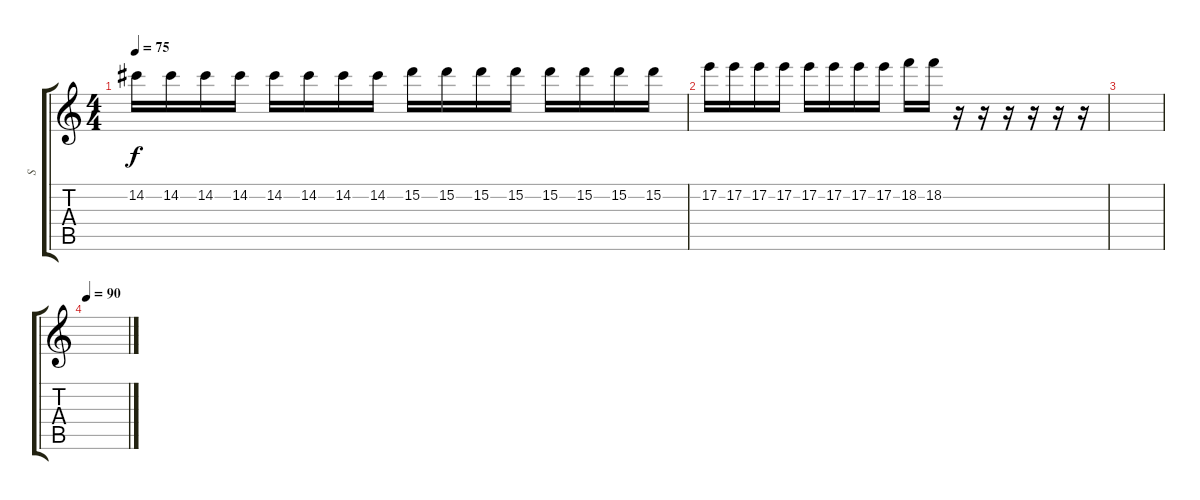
\track ("S" "S") {instrument distortionguitar}
\staff {score tabs}
\tuning (E4 B3 G3 D3 A2 E2) {hide}
\ts (4 4)
\tempo 75
\clef g2
\ks c
14.2.16{dy f} 14.2.16 14.2.16 14.2.16 14.2.16 14.2.16 14.2.16 14.2.16 15.2.16 15.2.16 15.2.16 15.2.16 15.2.16 15.2.16 15.2.16 15.2.16 |
17.2.16 17.2.16 17.2.16 17.2.16 17.2.16 17.2.16 17.2.16 17.2.16 18.2.16 18.2.16 r.16 r.16 r.16 r.16 r.16 r.16 |
|
\tempo 90
